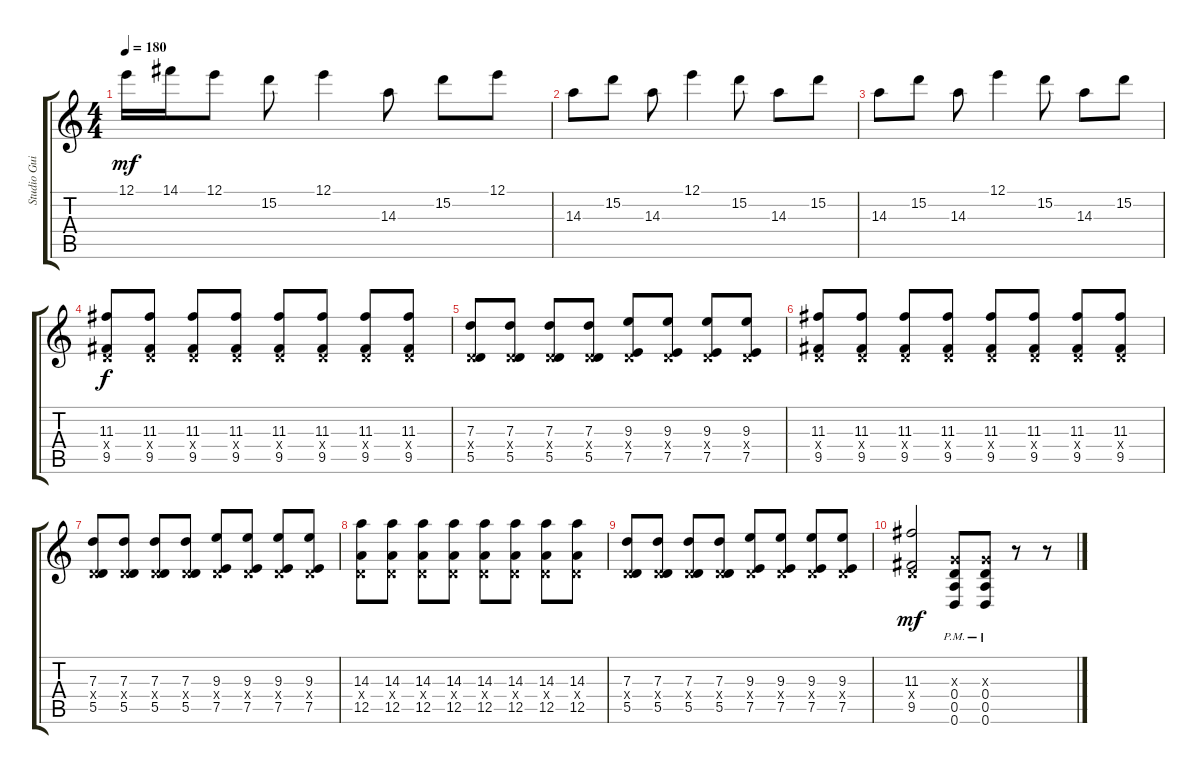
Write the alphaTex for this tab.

\track ("Studio Guitar" "Studio Gui") {instrument distortionguitar}
\staff {score tabs}
\tuning (E4 B3 G3 D3 A2 D2) {hide}
\ts (4 4)
\tempo 180
\clef g2
\ks c
12.1.16{dy mf} 14.1.16 12.1.8 15.2.8 12.1.4 14.3.8 15.2.8 12.1.8 |
14.3.8 15.2.8 14.3.8 12.1.4 15.2.8 14.3.8 15.2.8 |
14.3.8 15.2.8 14.3.8 12.1.4 15.2.8 14.3.8 15.2.8 |
(11.3 0.4{x} 9.5).8{dy f} (11.3 0.4{x} 9.5).8 (11.3 0.4{x} 9.5).8 (11.3 0.4{x} 9.5).8 (11.3 0.4{x} 9.5).8 (11.3 0.4{x} 9.5).8 (11.3 0.4{x} 9.5).8 (11.3 0.4{x} 9.5).8 |
(7.3 0.4{x} 5.5).8 (7.3 0.4{x} 5.5).8 (7.3 0.4{x} 5.5).8 (7.3 0.4{x} 5.5).8 (9.3 0.4{x} 7.5).8 (9.3 0.4{x} 7.5).8 (9.3 0.4{x} 7.5).8 (9.3 0.4{x} 7.5).8 |
(11.3 0.4{x} 9.5).8 (11.3 0.4{x} 9.5).8 (11.3 0.4{x} 9.5).8 (11.3 0.4{x} 9.5).8 (11.3 0.4{x} 9.5).8 (11.3 0.4{x} 9.5).8 (11.3 0.4{x} 9.5).8 (11.3 0.4{x} 9.5).8 |
(7.3 0.4{x} 5.5).8 (7.3 0.4{x} 5.5).8 (7.3 0.4{x} 5.5).8 (7.3 0.4{x} 5.5).8 (9.3 0.4{x} 7.5).8 (9.3 0.4{x} 7.5).8 (9.3 0.4{x} 7.5).8 (9.3 0.4{x} 7.5).8 |
(14.3 0.4{x} 12.5).8 (14.3 0.4{x} 12.5).8 (14.3 0.4{x} 12.5).8 (14.3 0.4{x} 12.5).8 (14.3 0.4{x} 12.5).8 (14.3 0.4{x} 12.5).8 (14.3 0.4{x} 12.5).8 (14.3 0.4{x} 12.5).8 |
(7.3 0.4{x} 5.5).8 (7.3 0.4{x} 5.5).8 (7.3 0.4{x} 5.5).8 (7.3 0.4{x} 5.5).8 (9.3 0.4{x} 7.5).8 (9.3 0.4{x} 7.5).8 (9.3 0.4{x} 7.5).8 (9.3 0.4{x} 7.5).8 |
(11.3 0.4{x} 9.5).2{dy mf} (0.3{x} 0.4{pm} 0.5{pm} 0.6{pm}).8 (0.3{x} 0.4{pm} 0.5{pm} 0.6{pm}).8 r.8 r.8
